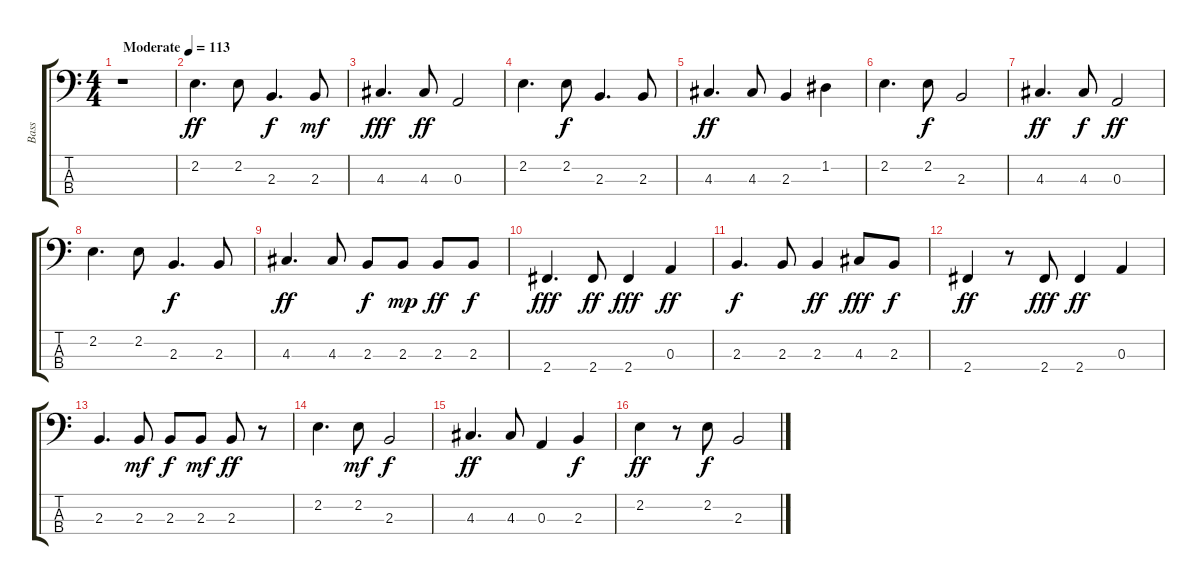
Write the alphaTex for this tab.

\track ("Bass" "Bass") {instrument electricbasspick}
\staff {score tabs}
\tuning (G2 D2 A1 E1) {hide}
\ts (4 4)
\tempo (113 "Moderate")
\clef f4
\ks c
r.1{dy ff instrument electricbasspick} |
2.2.4{d} 2.2.8 2.3.4{d dy f} 2.3.8{dy mf} |
4.3.4{d dy fff} 4.3.8{dy ff} 0.3.2 |
2.2.4{d} 2.2.8{dy f} 2.3.4{d} 2.3.8 |
4.3.4{d dy ff} 4.3.8 2.3.4 1.2.4 |
2.2.4{d} 2.2.8{dy f} 2.3.2 |
4.3.4{d dy ff} 4.3.8{dy f} 0.3.2{dy ff} |
2.2.4{d} 2.2.8 2.3.4{d dy f} 2.3.8 |
4.3.4{d dy ff} 4.3.8 2.3.8{dy f} 2.3.8{dy mp} 2.3.8{dy ff} 2.3.8{dy f} |
2.4.4{d dy fff} 2.4.8{dy ff} 2.4.4{dy fff} 0.3.4{dy ff} |
2.3.4{d dy f} 2.3.8 2.3.4{dy ff} 4.3.8{dy fff} 2.3.8{dy f} |
2.4.4{dy ff} r.8 2.4.8{dy fff} 2.4.4{dy ff} 0.3.4 |
2.3.4{d} 2.3.8{dy mf} 2.3.8{dy f} 2.3.8{dy mf} 2.3.8{dy ff} r.8 |
2.2.4{d} 2.2.8{dy mf} 2.3.2{dy f} |
4.3.4{d dy ff} 4.3.8 0.3.4 2.3.4{dy f} |
2.2.4{dy ff} r.8 2.2.8{dy f} 2.3.2
